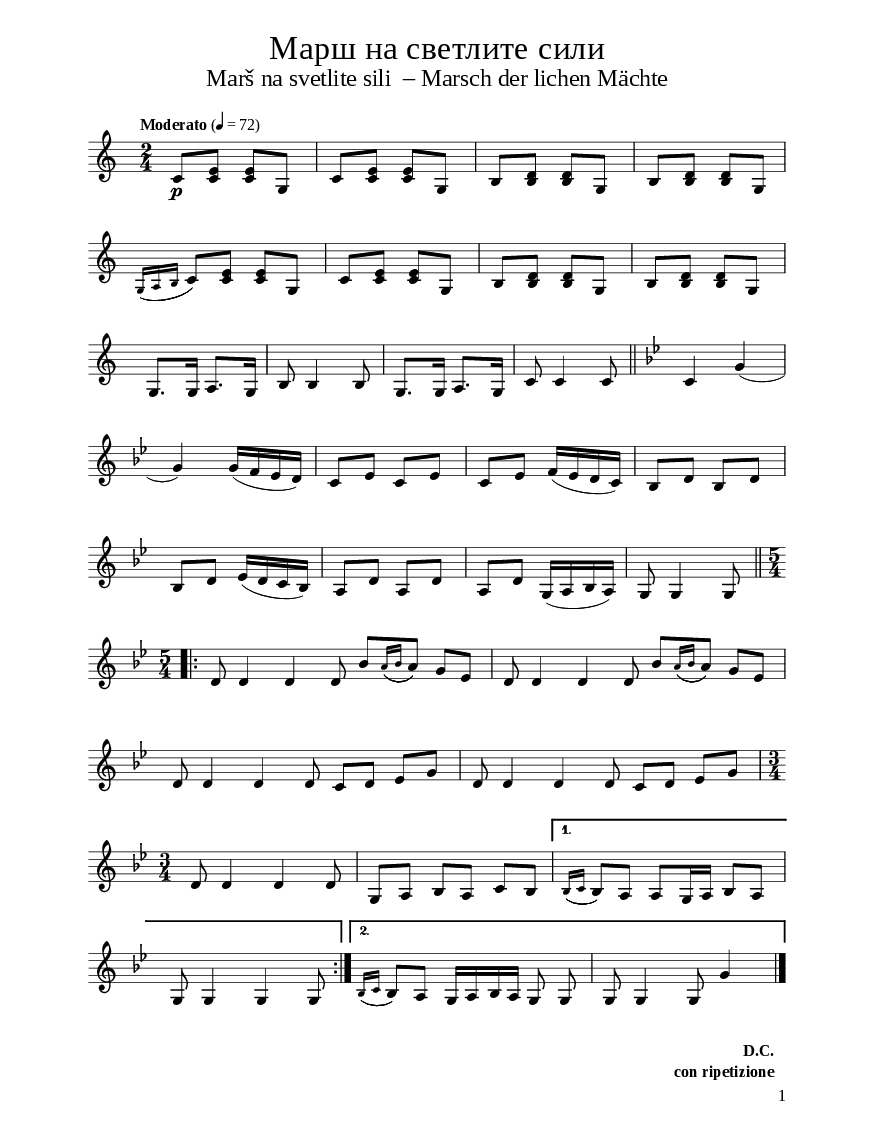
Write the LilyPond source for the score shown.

\version "2.24.2"

% include paper part and global functions
\include "include/globals.ily"
\bookpart {
  \label #'ref162
  \tocItem \markup "Марш на светлите сили – Marš na svetlite sili"
  \paper {
    % the system system spacing is custom here so do not include bookpart-paper.ily
    print-all-headers = ##t
    print-page-number = ##t
    print-first-page-number = ##t

    % put page numbers on the bottom
    oddHeaderMarkup = \markup ""
    evenHeaderMarkup = \markup ""
    oddFooterMarkup = \markup
    \fill-line {
      ""
      \if \should-print-page-number \fromproperty #'page:page-number-string
    }
    evenFooterMarkup = \markup
    \fill-line {
      \if \should-print-page-number \fromproperty #'page:page-number-string
      ""
    }

    left-margin = 1.5\cm
    right-margin = 1.5\cm
    top-margin = 1.6\cm
    bottom-margin = 1.2\cm
    ragged-bottom = ##t % do not spread the staves to fill the whole vertical space

    % change distance between staves
    system-system-spacing =
    #'((basic-distance . 10)
       (minimum-distance . 6)
       (padding . 1)
       (stretchability . 10))
  }

  \header {
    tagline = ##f
  }

  \score {
    \include "include/score-layout.ily"
    \new Voice \absolute {
      \clef treble
      \key c \major
      \time 2/4
      \tempoFunc "Moderato" 4 "72"
      \autoBeamOff
      c'8 \p [<e'
      c'>8]   <e'
      c'>8  [g8] | % 2
      c'8  [<e'
      c'>8]  <e'
      c'>8  [g8] | % 3
      b8  [<d'
      b>8]   <d'
      b>8 [g8] | % 4
      b8  [<d'
      b>8] <d'
      b>8 [g8] \break | % 5
      \acciaccatura { g16 [( a16 b16 ]} c'8 ) [<e'
      c'>8] <e'
      c'>8 [g8] | % 6
      c'8 [<e'
      c'>8]  <e'
      c'>8  [g8] | % 7
      b8 [<d'
      b>8] <d'
      b>8 [g8] | % 8
      b8 [ <d'
      b>8] <d'
      b>8 [g8] \break | % 9
      g8. [g16] a8. [g16] |
      b8 b4 b8 | % 11
      g8. [g16] a8. [g16] | % 12
      c'8 c'4 c'8 \bar "||"
      \key g \minor c'4 g'4 ( \break | % 14
      g'4 ) g'16 [( f'16 es'16 d'16 )] | % 15
      c'8 [es'8] c'8 [es'8] | % 16
      c'8 [es'8] f'16 [( es'16 d'16 c'16 )] | % 17
      bes8 [d'8] bes8 [d'8] \break | % 18
      bes8 [d'8] es'16 ([ d'16 c'16 bes16 ]) | % 19
      a8 [d'8] a8 [d'8] |
      a8 [d'8] g16 ([ a16 bes16 a16 ]) | % 21
      g8 g4 g8 \bar "||"
      \break | % 22
       \time 5/4
       \bar ".|:-||"  \repeat volta 2 {
        d'8 d'4 d'4 d'8 bes'8[ \acciaccatura { a'16 ( [bes'16] } a'8] ) g'8
        [es'8] | % 23
        d'8 d'4 d'4 d'8 bes'8[ \acciaccatura { a'16 ( [bes'16] } a'8] ) g'8
        [es'8] \break | % 24
        d'8 d'4 d'4 d'8 c'8 [d'8] es'8 [g'8] | % 25
        d'8 d'4 d'4 d'8 c'8 [d'8] es'8 [g'8] \break | % 26
        \time 3/4  d'8 d'4 d'4 d'8 | % 27
        g8 [a8] bes8 [a8] c'8 [bes8] |  % 28
      }
      \alternative {
        {
          \acciaccatura { bes16 ( [c'16] } bes8 ) [a8] a8 [g16 a16] bes8 [a8]
          \break | % 29
          g8 g4 g4 g8     |
        }
        {
          \acciaccatura { bes16 ( [c'16] } bes8 ) [a8] g16 [a16 bes16 a16] g8 g8 | % 31
          g8 g4 g8 g'4 \bar "|."
        }
      }
    }

    \addlyrics {}
    \addlyrics {}

    \header {
      title = \titleFunc "Марш на светлите сили" "Marš na svetlite sili  – Marsch der lichen Mächte"
    }

    \midi{}

  } % score

   \markup \dc-two "D.C.""con ripetizione"
  % include foreign translation(s) of the song
  %\include "../../lyrics/de/000_empty_template_lyrics_de.ly"

} % bookpart

% Più mosso
%
